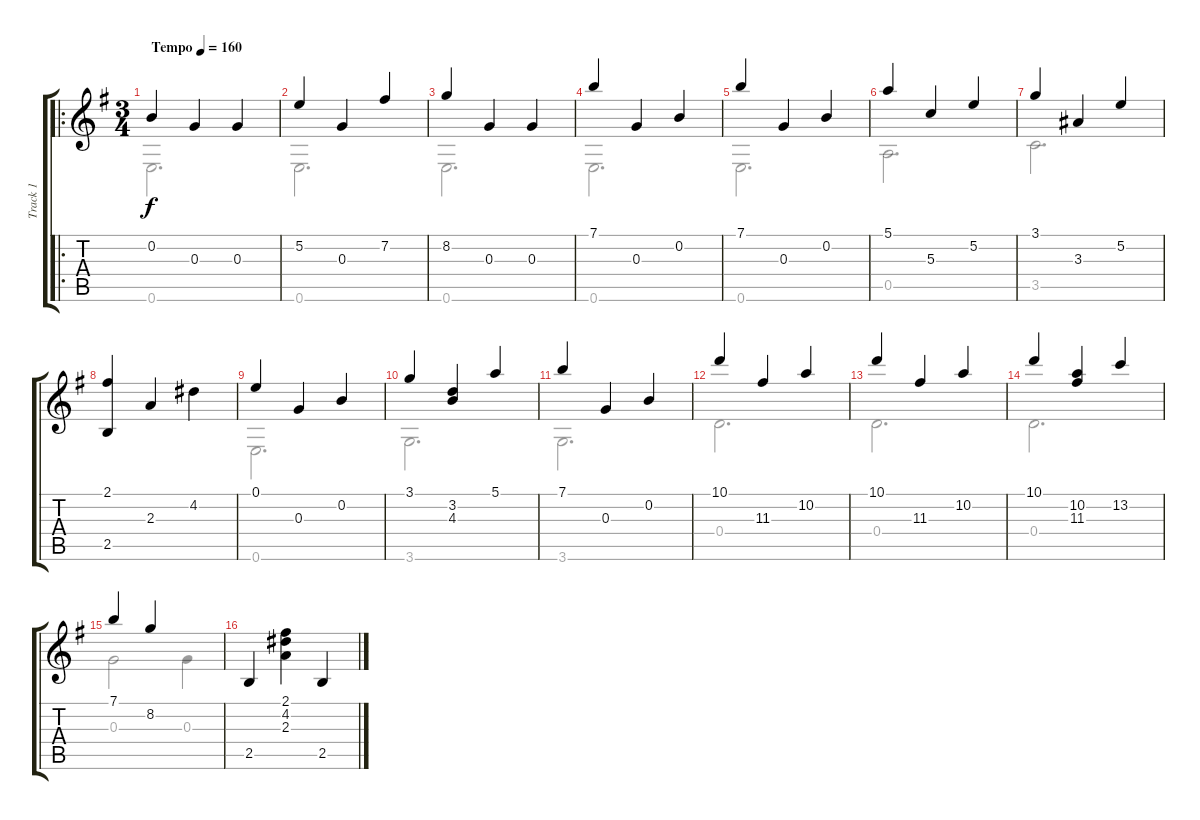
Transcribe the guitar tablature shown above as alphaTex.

\track ("Track 1" "Track 1") {instrument acousticguitarsteel}
\staff {score tabs}
\tuning (E4 B3 G3 D3 A2 E2) {hide}
\voice
\ro
\ts (3 4)
\tempo (160 "Tempo")
\clef g2
\ks g
0.2.4{dy f instrument acousticguitarsteel} 0.3.4 0.3.4 |
5.2.4 0.3.4 7.2.4 |
8.2.4 0.3.4 0.3.4 |
7.1.4 0.3.4 0.2.4 |
7.1.4 0.3.4 0.2.4 |
5.1.4 5.3.4 5.2.4 |
3.1.4 3.3.4 5.2.4 |
(2.1 2.5).4 2.3.4 4.2.4 |
0.1.4 0.3.4 0.2.4 |
3.1.4 (3.2 4.3).4 5.1.4 |
7.1.4 0.3.4 0.2.4 |
10.1.4 11.3.4 10.2.4 |
10.1.4 11.3.4 10.2.4 |
10.1.4 (10.2 11.3).4 13.2.4 |
7.1.4 8.2.4 |
2.5.4 (2.1 4.2 2.3).4 2.5.4
\voice
\clef g2
\ottava regular
\simile none
\ks g
0.6.2{d dy f} |
0.6.2{d} |
0.6.2{d} |
0.6.2{d} |
0.6.2{d} |
0.5.2{d} |
3.5.2{d} |
|
0.6.2{d} |
3.6.2{d} |
3.6.2{d} |
0.4.2{d} |
0.4.2{d} |
0.4.2{d} |
0.3.2 0.3.4 |
